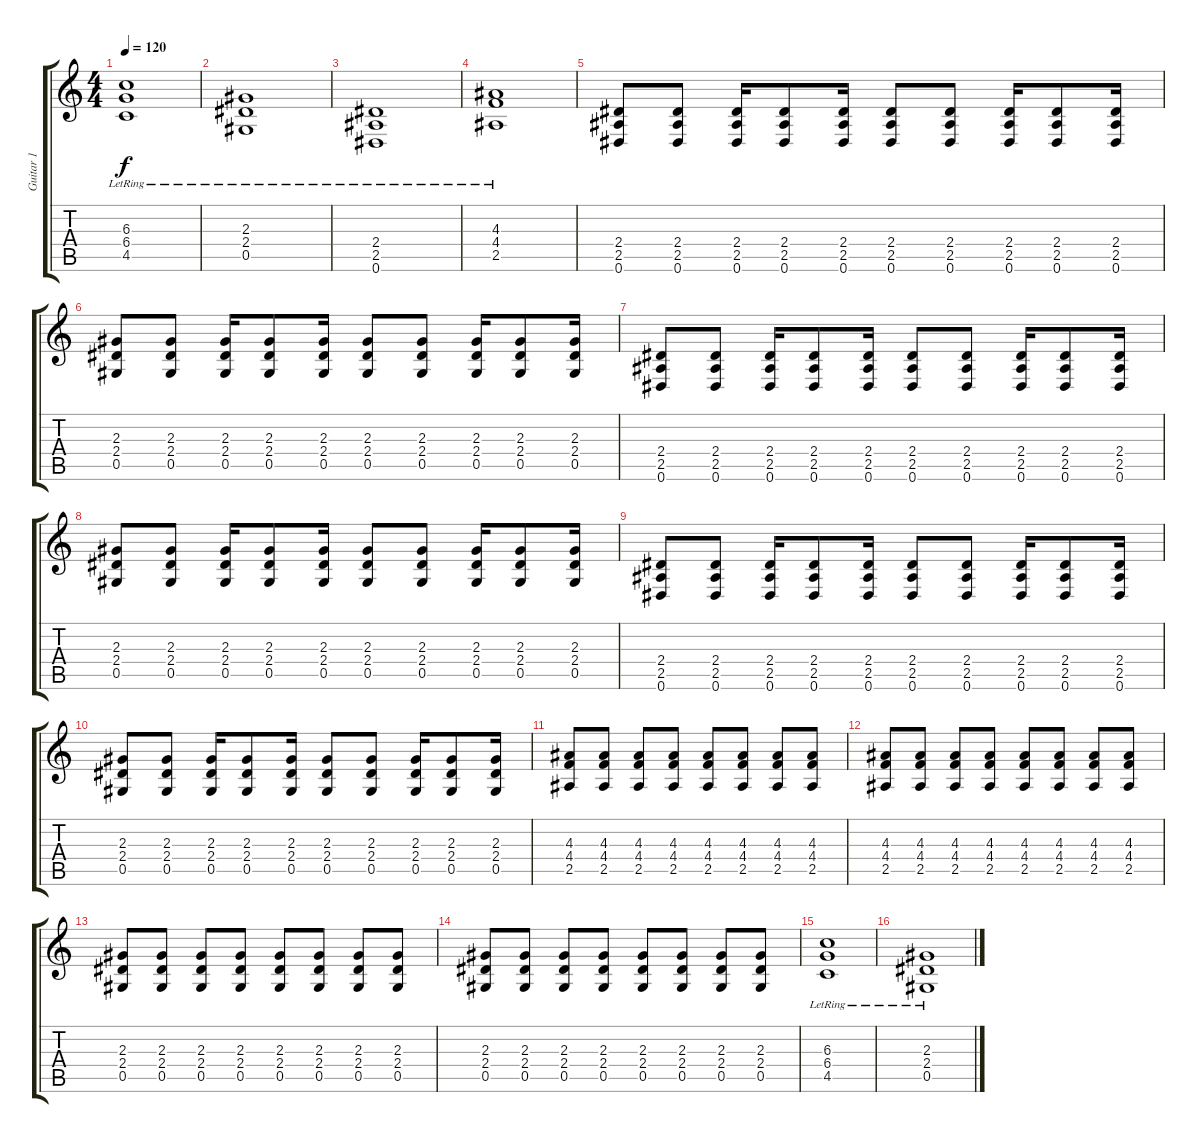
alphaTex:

\track ("Guitar 1" "Guitar 1") {instrument acousticguitarsteel}
\staff {score tabs}
\tuning (Eb4 Bb3 Gb3 Db3 Ab2 Eb2) {hide}
\ts (4 4)
\tempo 120
\clef g2
\ks c
(6.3{lr} 6.4{lr} 4.5{lr}).1{dy f} |
(2.3{lr} 2.4{lr} 0.5{lr}).1 |
(2.4{lr} 2.5{lr} 0.6{lr}).1 |
(4.3{lr} 4.4{lr} 2.5{lr}).1 |
(2.4 2.5 0.6).8 (2.4 2.5 0.6).8 (2.4 2.5 0.6).16 (2.4 2.5 0.6).8 (2.4 2.5 0.6).16 (2.4 2.5 0.6).8 (2.4 2.5 0.6).8 (2.4 2.5 0.6).16 (2.4 2.5 0.6).8 (2.4 2.5 0.6).16 |
(2.3 2.4 0.5).8 (2.3 2.4 0.5).8 (2.3 2.4 0.5).16 (2.3 2.4 0.5).8 (2.3 2.4 0.5).16 (2.3 2.4 0.5).8 (2.3 2.4 0.5).8 (2.3 2.4 0.5).16 (2.3 2.4 0.5).8 (2.3 2.4 0.5).16 |
(2.4 2.5 0.6).8 (2.4 2.5 0.6).8 (2.4 2.5 0.6).16 (2.4 2.5 0.6).8 (2.4 2.5 0.6).16 (2.4 2.5 0.6).8 (2.4 2.5 0.6).8 (2.4 2.5 0.6).16 (2.4 2.5 0.6).8 (2.4 2.5 0.6).16 |
(2.3 2.4 0.5).8 (2.3 2.4 0.5).8 (2.3 2.4 0.5).16 (2.3 2.4 0.5).8 (2.3 2.4 0.5).16 (2.3 2.4 0.5).8 (2.3 2.4 0.5).8 (2.3 2.4 0.5).16 (2.3 2.4 0.5).8 (2.3 2.4 0.5).16 |
(2.4 2.5 0.6).8 (2.4 2.5 0.6).8 (2.4 2.5 0.6).16 (2.4 2.5 0.6).8 (2.4 2.5 0.6).16 (2.4 2.5 0.6).8 (2.4 2.5 0.6).8 (2.4 2.5 0.6).16 (2.4 2.5 0.6).8 (2.4 2.5 0.6).16 |
(2.3 2.4 0.5).8 (2.3 2.4 0.5).8 (2.3 2.4 0.5).16 (2.3 2.4 0.5).8 (2.3 2.4 0.5).16 (2.3 2.4 0.5).8 (2.3 2.4 0.5).8 (2.3 2.4 0.5).16 (2.3 2.4 0.5).8 (2.3 2.4 0.5).16 |
(4.3 4.4 2.5).8 (4.3 4.4 2.5).8 (4.3 4.4 2.5).8 (4.3 4.4 2.5).8 (4.3 4.4 2.5).8 (4.3 4.4 2.5).8 (4.3 4.4 2.5).8 (4.3 4.4 2.5).8 |
(4.3 4.4 2.5).8 (4.3 4.4 2.5).8 (4.3 4.4 2.5).8 (4.3 4.4 2.5).8 (4.3 4.4 2.5).8 (4.3 4.4 2.5).8 (4.3 4.4 2.5).8 (4.3 4.4 2.5).8 |
(2.3 2.4 0.5).8 (2.3 2.4 0.5).8 (2.3 2.4 0.5).8 (2.3 2.4 0.5).8 (2.3 2.4 0.5).8 (2.3 2.4 0.5).8 (2.3 2.4 0.5).8 (2.3 2.4 0.5).8 |
(2.3 2.4 0.5).8 (2.3 2.4 0.5).8 (2.3 2.4 0.5).8 (2.3 2.4 0.5).8 (2.3 2.4 0.5).8 (2.3 2.4 0.5).8 (2.3 2.4 0.5).8 (2.3 2.4 0.5).8 |
(6.3{lr} 6.4{lr} 4.5{lr}).1 |
(2.3{lr} 2.4{lr} 0.5{lr}).1
